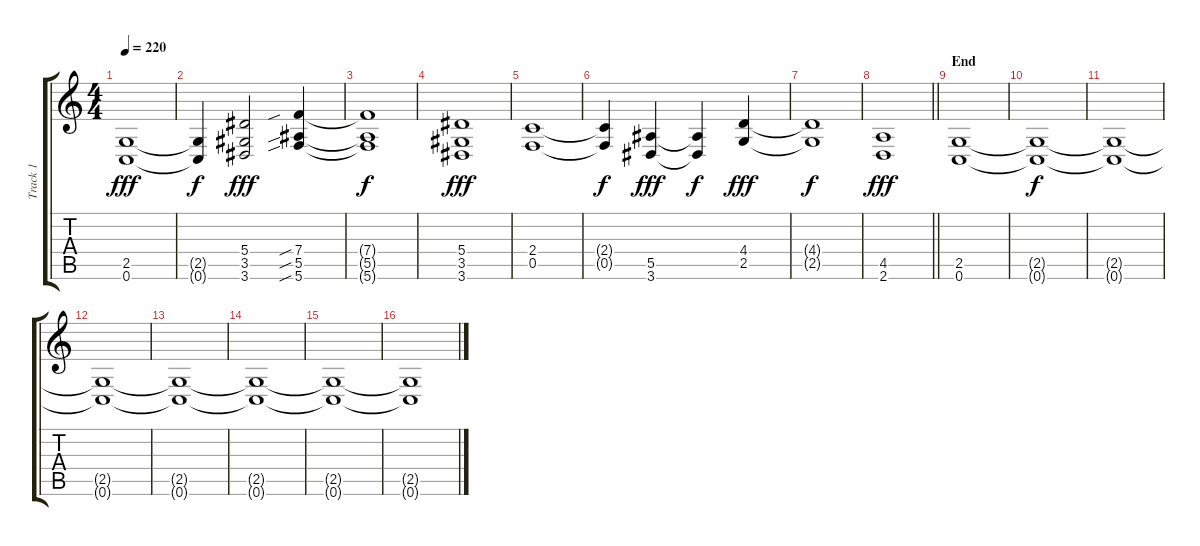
\track ("Track 1" "Track 1") {instrument distortionguitar}
\staff {score tabs}
\tuning (C4 G3 Eb3 Bb2 F2 C2) {hide}
\ts (4 4)
\tempo 220
\clef g2
\ks c
(2.5 0.6).1{dy fff} |
(2.5{t} 0.6{t}).4{dy f} (5.4 3.5 3.6).2{dy fff} (7.4{sib} 5.5{sib} 5.6{sib}).4 |
(7.4{t} 5.5{t} 5.6{t}).1{dy f} |
(5.4 3.5 3.6).1{dy fff} |
(2.4 0.5).1 |
(2.4{t} 0.5{t}).4{dy f} (5.5 3.6).4{dy fff} (5.5{t} 3.6{t}).4{dy f} (4.4 2.5).4{dy fff} |
(4.4{t} 2.5{t}).1{dy f} |
\barLineRight lightlight
(4.5 2.6).1{dy fff} |
\section ("" "End")
(2.5 0.6).1{volume 13} |
(2.5{t} 0.6{t}).1{dy f} |
(2.5{t} 0.6{t}).1 |
(2.5{t} 0.6{t}).1 |
(2.5{t} 0.6{t}).1{volume 11} |
(2.5{t} 0.6{t}).1 |
(2.5{t} 0.6{t}).1 |
(2.5{t} 0.6{t}).1
